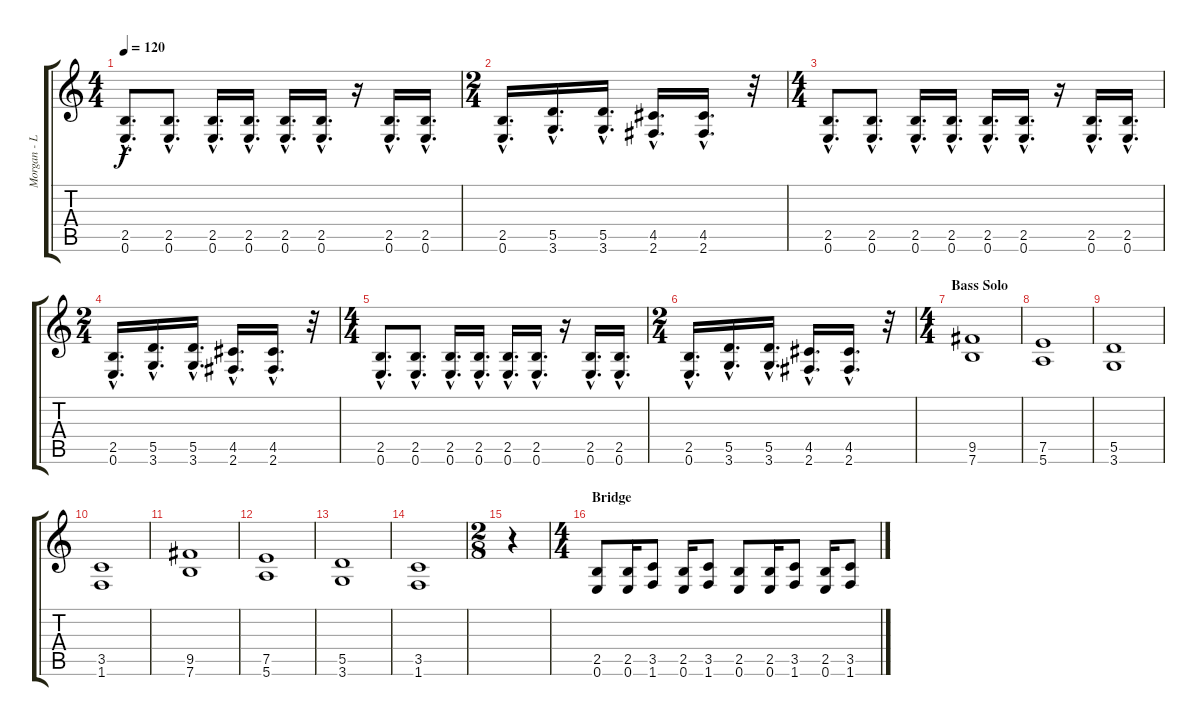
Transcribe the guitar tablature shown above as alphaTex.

\track ("Morgan - Lead Guitar" "Morgan - L") {instrument distortionguitar}
\staff {score tabs}
\tuning (E4 B3 G3 D3 A2 E2) {hide}
\ts (4 4)
\tempo 120
\clef g2
\ks c
(2.5{hac} 0.6{hac}).8{d dy f} (2.5{hac} 0.6{hac}).8{d} (2.5{hac} 0.6{hac}).16{d} (2.5{hac} 0.6{hac}).16{d} (2.5{hac} 0.6{hac}).16{d} (2.5{hac} 0.6{hac}).16{d} r.16 (2.5{hac} 0.6{hac}).16{d} (2.5{hac} 0.6{hac}).16{d} |
\ts (2 4)
(2.5{hac} 0.6{hac}).16{d} (5.5{hac} 3.6{hac}).16{d} (5.5{hac} 3.6{hac}).16{d} (4.5{hac} 2.6{hac}).16{d} (4.5{hac} 2.6{hac}).16{d} r.32 |
\ts (4 4)
(2.5{hac} 0.6{hac}).8{d} (2.5{hac} 0.6{hac}).8{d} (2.5{hac} 0.6{hac}).16{d} (2.5{hac} 0.6{hac}).16{d} (2.5{hac} 0.6{hac}).16{d} (2.5{hac} 0.6{hac}).16{d} r.16 (2.5{hac} 0.6{hac}).16{d} (2.5{hac} 0.6{hac}).16{d} |
\ts (2 4)
(2.5{hac} 0.6{hac}).16{d} (5.5{hac} 3.6{hac}).16{d} (5.5{hac} 3.6{hac}).16{d} (4.5{hac} 2.6{hac}).16{d} (4.5{hac} 2.6{hac}).16{d} r.32 |
\ts (4 4)
(2.5{hac} 0.6{hac}).8{d} (2.5{hac} 0.6{hac}).8{d} (2.5{hac} 0.6{hac}).16{d} (2.5{hac} 0.6{hac}).16{d} (2.5{hac} 0.6{hac}).16{d} (2.5{hac} 0.6{hac}).16{d} r.16 (2.5{hac} 0.6{hac}).16{d} (2.5{hac} 0.6{hac}).16{d} |
\ts (2 4)
(2.5{hac} 0.6{hac}).16{d} (5.5{hac} 3.6{hac}).16{d} (5.5{hac} 3.6{hac}).16{d} (4.5{hac} 2.6{hac}).16{d} (4.5{hac} 2.6{hac}).16{d} r.32 |
\ts (4 4)
\section ("" "Bass Solo")
(9.5 7.6).1 |
(7.5 5.6).1 |
(5.5 3.6).1 |
(3.5 1.6).1 |
(9.5 7.6).1 |
(7.5 5.6).1 |
(5.5 3.6).1 |
(3.5 1.6).1 |
\ts (2 8)
r.4 |
\ts (4 4)
\section ("" "Bridge")
(2.5 0.6).8 (2.5 0.6).16 (3.5 1.6).8 (2.5 0.6).16 (3.5 1.6).8 (2.5 0.6).8 (2.5 0.6).16 (3.5 1.6).8 (2.5 0.6).16 (3.5 1.6).8
